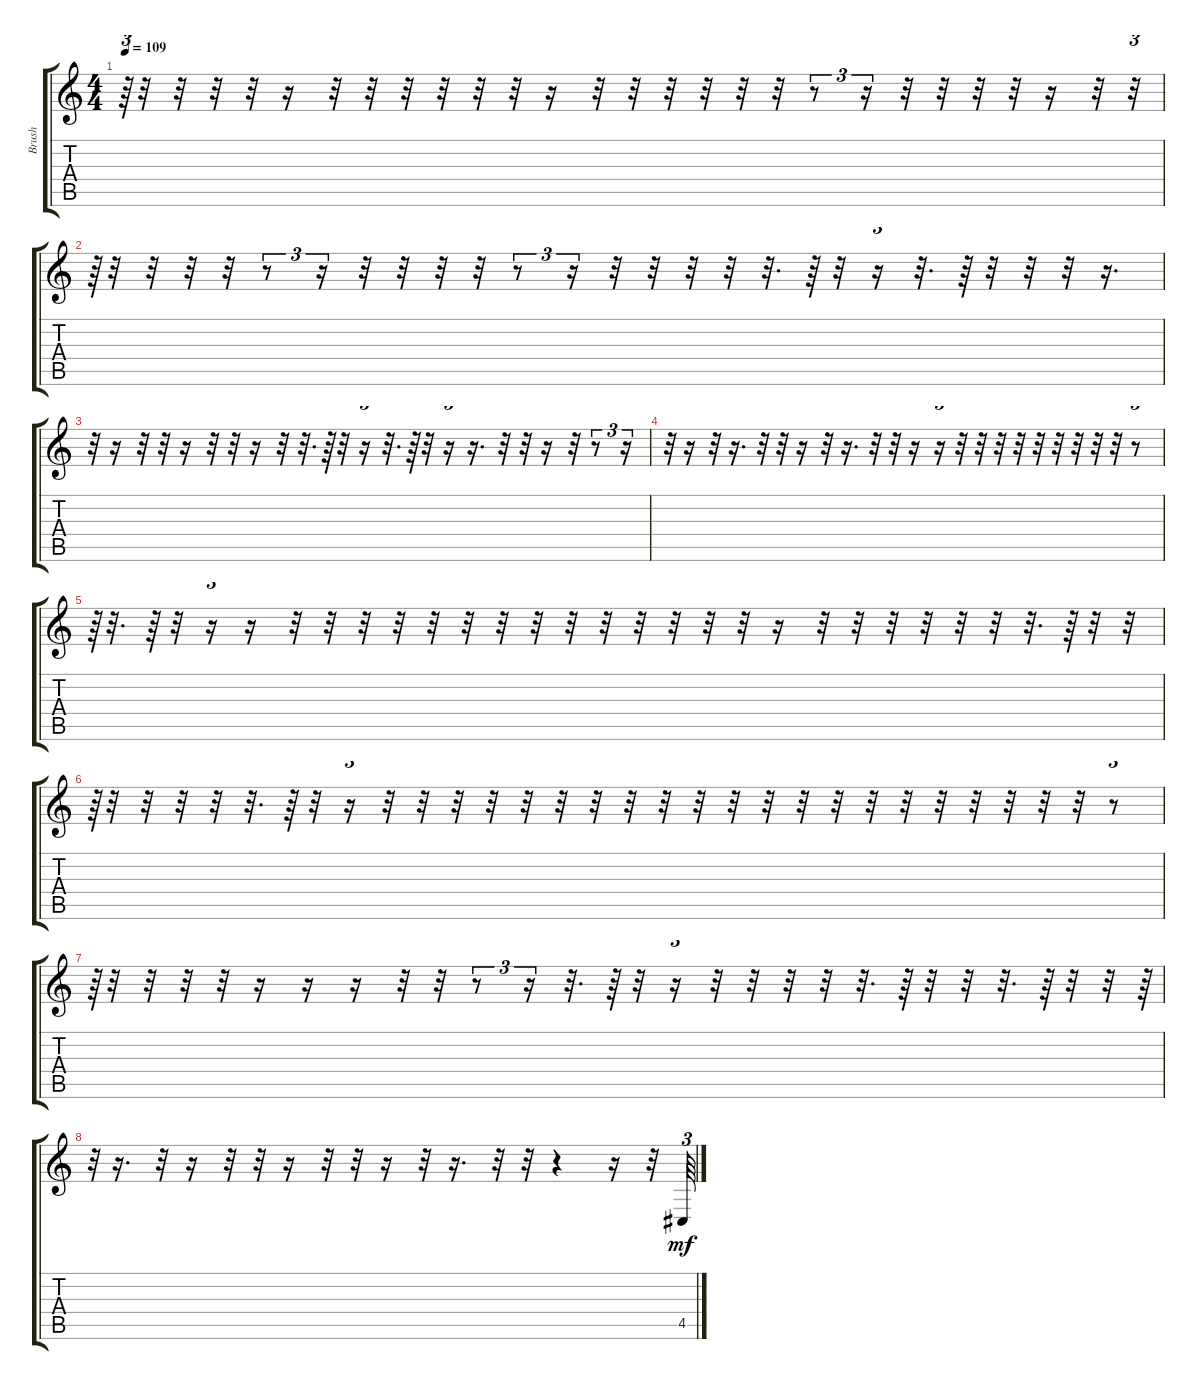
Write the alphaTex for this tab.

\track ("Brush" "Brush") {instrument violin}
\staff {score tabs}
\tuning (E4 B3 G3 D3 A2 E2) {hide}
\ts (4 4)
\tempo 109
\clef g2
\ks c
r.64{tu (3 2) dy fff} r.32 r.32 r.32 r.32 r.16 r.32 r.32 r.32 r.32 r.32 r.32 r.16 r.32 r.32 r.32 r.32 r.32 r.32 r.8{tu (3 2)} r.16{tu (3 2)} r.32 r.32 r.32 r.32 r.16 r.32 r.32{tu (3 2)} |
r.64{tu (3 2)} r.32 r.32 r.32 r.32 r.8{tu (3 2)} r.16{tu (3 2)} r.32 r.32 r.32 r.32 r.8{tu (3 2)} r.16{tu (3 2)} r.32 r.32 r.32 r.32 r.32{d} r.64 r.32 r.16{tu (3 2)} r.32{d} r.64 r.32 r.32 r.32 r.16{d} |
r.32 r.16 r.32 r.32 r.16 r.32 r.32 r.16 r.32 r.32{d} r.64 r.32 r.16{tu (3 2)} r.32{d} r.64 r.32 r.16{tu (3 2)} r.16{d} r.32 r.32 r.16 r.32 r.8{tu (3 2)} r.16{tu (3 2)} |
r.32 r.16 r.32 r.16{d} r.32 r.32 r.16 r.32 r.16{d} r.32 r.32 r.16 r.16{tu (3 2)} r.32 r.32 r.32 r.32 r.32 r.32 r.32 r.32 r.32 r.8{tu (3 2)} |
r.64{tu (3 2)} r.32{d} r.64 r.32 r.16{tu (3 2)} r.16 r.32 r.32 r.32 r.32 r.32 r.32 r.32 r.32 r.32 r.32 r.32 r.32 r.32 r.32 r.16 r.32 r.32 r.32 r.32 r.32 r.32 r.32{d} r.64 r.32 r.32 |
r.64{tu (3 2)} r.32 r.32 r.32 r.32 r.32{d} r.64 r.32 r.16{tu (3 2)} r.32 r.32 r.32 r.32 r.32 r.32 r.32 r.32 r.32 r.32 r.32 r.32 r.32 r.32 r.32 r.32 r.32 r.32 r.32 r.32 r.32 r.8{tu (3 2)} |
r.64{tu (3 2)} r.32 r.32 r.32 r.32 r.16 r.16 r.16 r.32 r.32 r.8{tu (3 2)} r.16{tu (3 2)} r.32{d} r.64 r.32 r.16{tu (3 2)} r.32 r.32 r.32 r.32 r.32{d} r.64 r.32 r.32 r.32{d} r.64 r.32 r.32 r.64{tu (3 2)} |
r.32{tu (3 2)} r.16{d} r.32 r.16 r.32 r.32 r.16 r.32 r.32 r.16 r.32 r.16{d} r.32 r.32 r.4 r.16 r.32 4.5.64{tu (3 2) dy mf}
